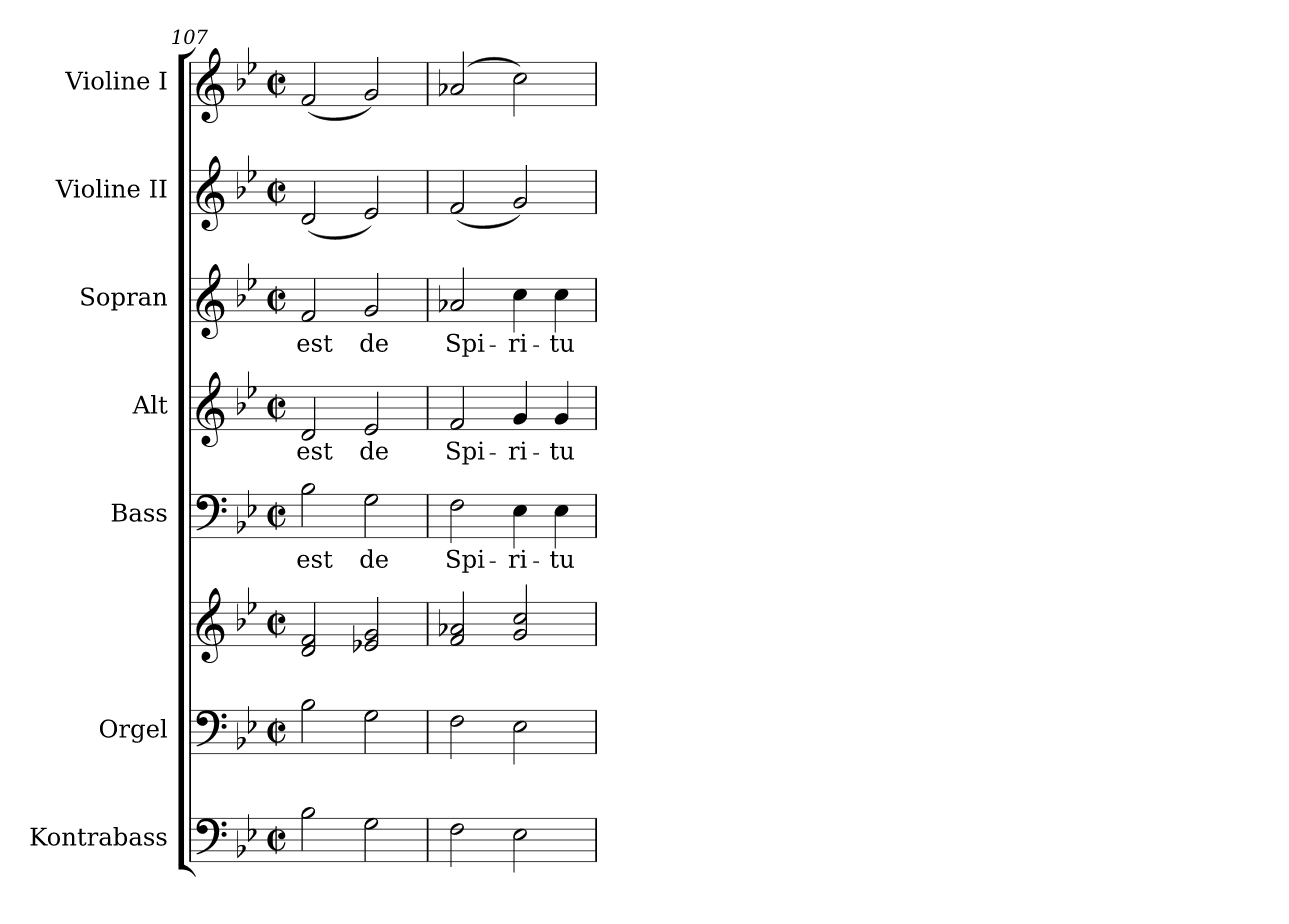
**kern	**kern	**kern	**kern	**text	**kern	**text	**kern	**text	**kern	**kern
*part7	*part6	*part6	*part5	*part5	*part4	*part4	*part3	*part3	*part2	*part1
*staff8	*staff7	*staff6	*staff5	*staff5	*staff4	*staff4	*staff3	*staff3	*staff2	*staff1
*I"Kontrabass	*I"Orgel	*	*I"Bass	*	*I"Alt	*	*I"Sopran	*	*I"Violine II	*I"Violine I
*I'Kb.	*I'Org.	*	*I'B	*	*I'A	*	*I'S	*	*I'Vl. II	*I'Vl. I
*clefF4	*clefF4	*clefG2	*clefF4	*	*clefG2	*	*clefG2	*	*clefG2	*clefG2
*ITrd7c12	*	*	*	*	*	*	*	*	*	*
*k[b-e-]	*k[b-e-]	*k[b-e-]	*k[b-e-]	*	*k[b-e-]	*	*k[b-e-]	*	*k[b-e-]	*k[b-e-]
*B-:	*B-:	*B-:	*B-:	*	*B-:	*	*B-:	*	*B-:	*B-:
*M2/2	*M2/2	*M2/2	*M2/2	*	*M2/2	*	*M2/2	*	*M2/2	*M2/2
*met(c|)	*met(c|)	*met(c|)	*met(c|)	*	*met(c|)	*	*met(c|)	*	*met(c|)	*met(c|)
=107	=107	=107	=107	=107	=107	=107	=107	=107	=107	=107
!	!	!	!	!LO:LY:b	!	!LO:LY:b	!	!LO:LY:b	!	!
2BB-\	2B-\	2d/ 2f/	2B-\	est	2d/	est	2f/	est	(<2d/	(<2f/
!	!	!	!	!LO:LY:b	!	!LO:LY:b	!	!LO:LY:b	!	!
2GG\	2G\	2e-X/ 2g/	2G\	de	2e-/	de	2g/	de	2e-/)	2g/)
=108	=108	=108	=108	=108	=108	=108	=108	=108	=108	=108
!	!	!	!	!LO:LY:b	!	!LO:LY:b	!	!LO:LY:b	!	!
2FF\	2F\	2f/ 2a-X/	2F\	Spi-	2f/	Spi-	2a-X/	Spi-	(<2f/	(2a-X/
!	!	!	!	!LO:LY:b	!	!LO:LY:b	!	!LO:LY:b	!	!
2EE-\	2E-\	2g/ 2cc/	4E-\	-ri-	4g/	-ri-	4cc\	-ri-	2g/)	2cc\)
!	!	!	!	!LO:LY:b	!	!LO:LY:b	!	!LO:LY:b	!	!
.	.	.	4E-\	-tu	4g/	-tu	4cc\	-tu	.	.
=	=	=	=	=	=	=	=	=	=	=
*-	*-	*-	*-	*-	*-	*-	*-	*-	*-	*-
